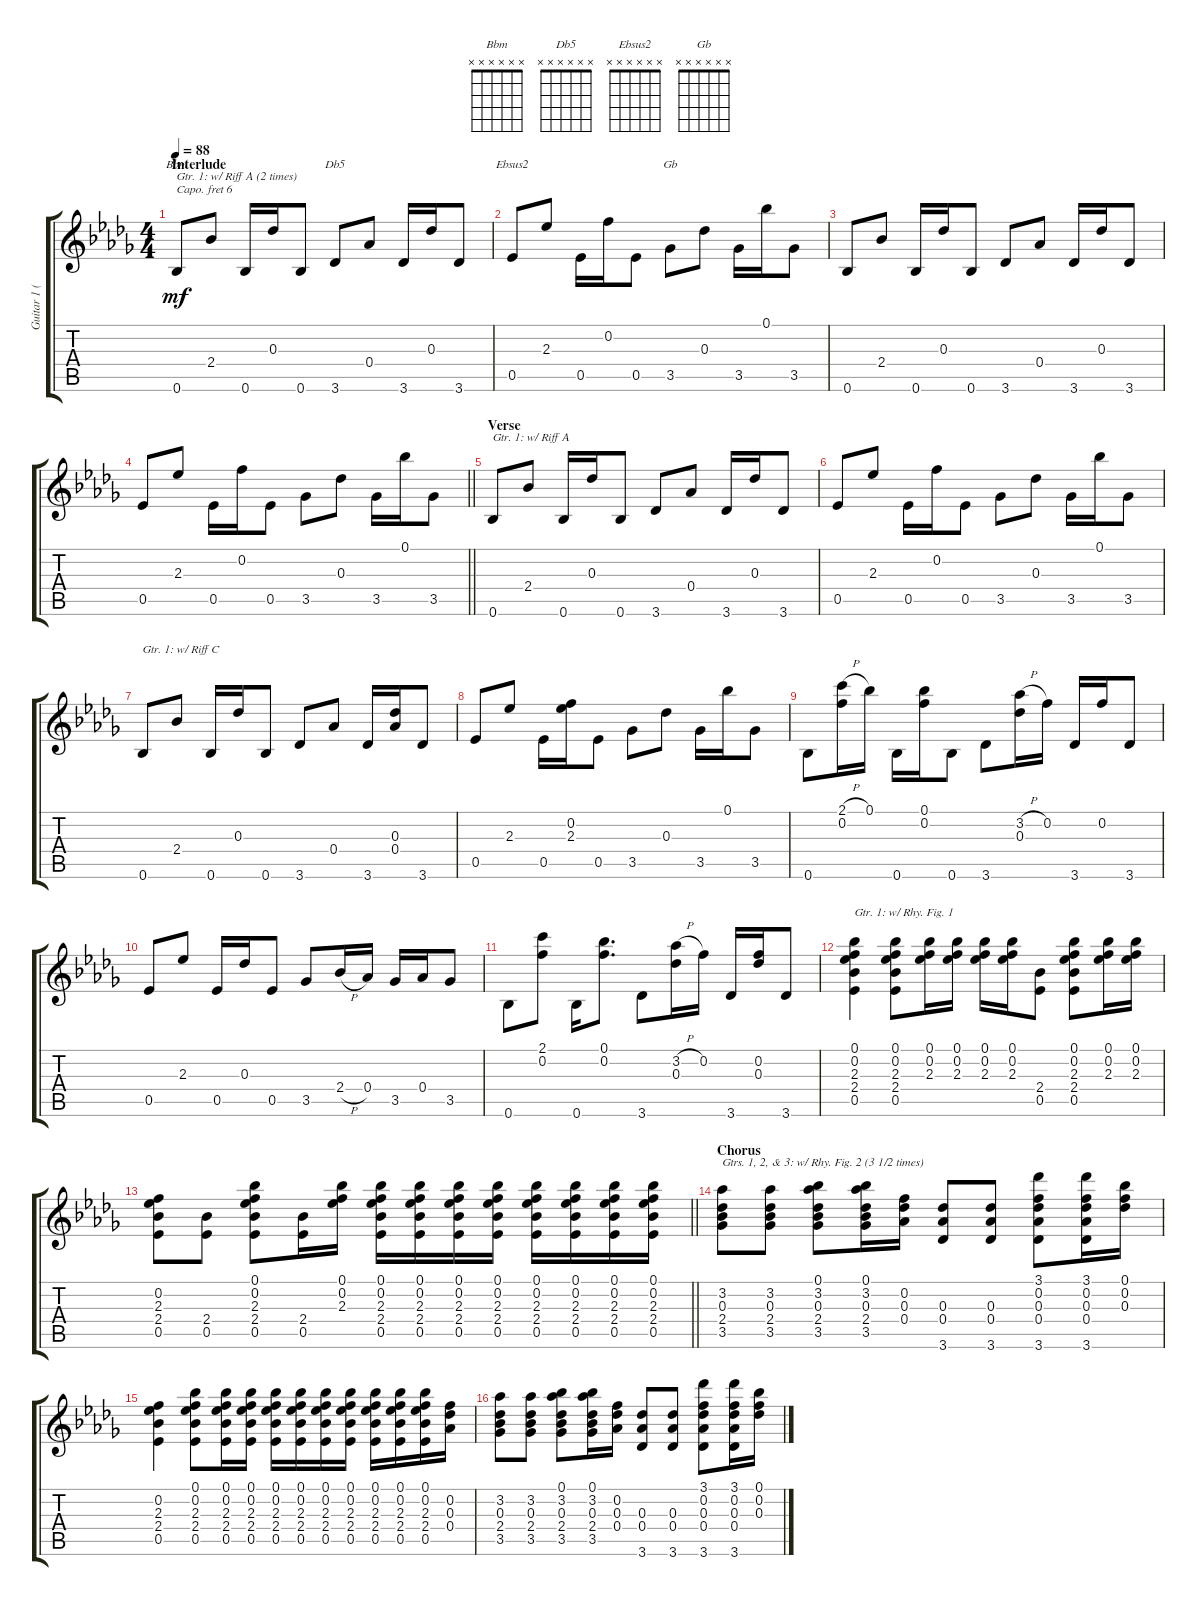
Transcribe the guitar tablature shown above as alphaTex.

\track ("Guitar 1 (acous.)" "Guitar 1 (") {instrument acousticguitarsteel}
\staff {score tabs}
\capo 6
\tuning (E4 B3 G3 D3 A2 E2) {hide}
\chord ("Bbm" x x x x x x)
\chord ("Db5" x x x x x x)
\chord ("Ebsus2" x x x x x x)
\chord ("Gb" x x x x x x)
\ts (4 4)
\section ("" "Interlude")
\tempo 88
\clef g2
\ks bbminor
0.6.8{ch "Bbm" txt "Gtr. 1: w/ Riff A (2 times)" dy mf} 2.4.8 0.6.16 0.3.16 0.6.8 3.6.8{ch "Db5"} 0.4.8 3.6.16 0.3.16 3.6.8 |
0.5.8{ch "Ebsus2"} 2.3.8 0.5.16 0.2.16 0.5.8 3.5.8{ch "Gb"} 0.3.8 3.5.16 0.1.16 3.5.8 |
0.6.8 2.4.8 0.6.16 0.3.16 0.6.8 3.6.8 0.4.8 3.6.16 0.3.16 3.6.8 |
\barLineRight lightlight
0.5.8 2.3.8 0.5.16 0.2.16 0.5.8 3.5.8 0.3.8 3.5.16 0.1.16 3.5.8 |
\section ("" "Verse")
0.6.8{txt "Gtr. 1: w/ Riff A"} 2.4.8 0.6.16 0.3.16 0.6.8 3.6.8 0.4.8 3.6.16 0.3.16 3.6.8 |
0.5.8 2.3.8 0.5.16 0.2.16 0.5.8 3.5.8 0.3.8 3.5.16 0.1.16 3.5.8 |
0.6.8{txt "Gtr. 1: w/ Riff C"} 2.4.8 0.6.16 0.3.16 0.6.8 3.6.8 0.4.8 3.6.16 (0.3 0.4).16 3.6.8 |
0.5.8 2.3.8 0.5.16 (0.2 2.3).16 0.5.8 3.5.8 0.3.8 3.5.16 0.1.16 3.5.8 |
0.6.8 (2.1{h} 0.2).16 0.1.16 0.6.16 (0.1 0.2).16 0.6.8 3.6.8 (3.2{h} 0.3).16 0.2.16 3.6.16 0.2.16 3.6.8 |
0.5.8 2.3.8 0.5.16 0.3.16 0.5.8 3.5.8 2.4{h}.16 0.4.16 3.5.16 0.4.16 3.5.8 |
0.6.8 (2.1 0.2).8 0.6.16 (0.1 0.2).8{d} 3.6.8 (3.2{h} 0.3).16 0.2.16 3.6.16 (0.2 0.3).16 3.6.8 |
(0.1 0.2 2.3 2.4 0.5).4{txt "Gtr. 1: w/ Rhy. Fig. 1"} (0.1 0.2 2.3 2.4 0.5).8 (0.1 0.2 2.3).16 (0.1 0.2 2.3).16 (0.1 0.2 2.3).16 (0.1 0.2 2.3).16 (2.4 0.5).8 (0.1 0.2 2.3 2.4 0.5).8 (0.1 0.2 2.3).16 (0.1 0.2 2.3).16 |
\barLineRight lightlight
(0.2 2.3 2.4 0.5).8 (2.4 0.5).8 (0.1 0.2 2.3 2.4 0.5).8 (2.4 0.5).16 (0.1 0.2 2.3).16 (0.1 0.2 2.3 2.4 0.5).16 (0.1 0.2 2.3 2.4 0.5).16 (0.1 0.2 2.3 2.4 0.5).16 (0.1 0.2 2.3 2.4 0.5).16 (0.1 0.2 2.3 2.4 0.5).16 (0.1 0.2 2.3 2.4 0.5).16 (0.1 0.2 2.3 2.4 0.5).16 (0.1 0.2 2.3 2.4 0.5).16 |
\section ("" "Chorus")
(3.2 0.3 2.4 3.5).8{txt "Gtrs. 1, 2, & 3: w/ Rhy. Fig. 2 (3 1/2 times)"} (3.2 0.3 2.4 3.5).8 (0.1 3.2 0.3 2.4 3.5).8 (0.1 3.2 0.3 2.4 3.5).16 (0.2 0.3 0.4).16 (0.3 0.4 3.6).8 (0.3 0.4 3.6).8 (3.1 0.2 0.3 0.4 3.6).8 (3.1 0.2 0.3 0.4 3.6).16 (0.1 0.2 0.3).16 |
(0.2 2.3 2.4 0.5).4 (0.1 0.2 2.3 2.4 0.5).8 (0.1 0.2 2.3 2.4 0.5).16 (0.1 0.2 2.3 2.4 0.5).16 (0.1 0.2 2.3 2.4 0.5).16 (0.1 0.2 2.3 2.4 0.5).16 (0.1 0.2 2.3 2.4 0.5).16 (0.1 0.2 2.3 2.4 0.5).16 (0.1 0.2 2.3 2.4 0.5).16 (0.1 0.2 2.3 2.4 0.5).16 (0.1 0.2 2.3 2.4 0.5).16 (0.2 0.3 0.4).16 |
(3.2 0.3 2.4 3.5).8 (3.2 0.3 2.4 3.5).8 (0.1 3.2 0.3 2.4 3.5).8 (0.1 3.2 0.3 2.4 3.5).16 (0.2 0.3 0.4).16 (0.3 0.4 3.6).8 (0.3 0.4 3.6).8 (3.1 0.2 0.3 0.4 3.6).8 (3.1 0.2 0.3 0.4 3.6).16 (0.1 0.2 0.3).16
